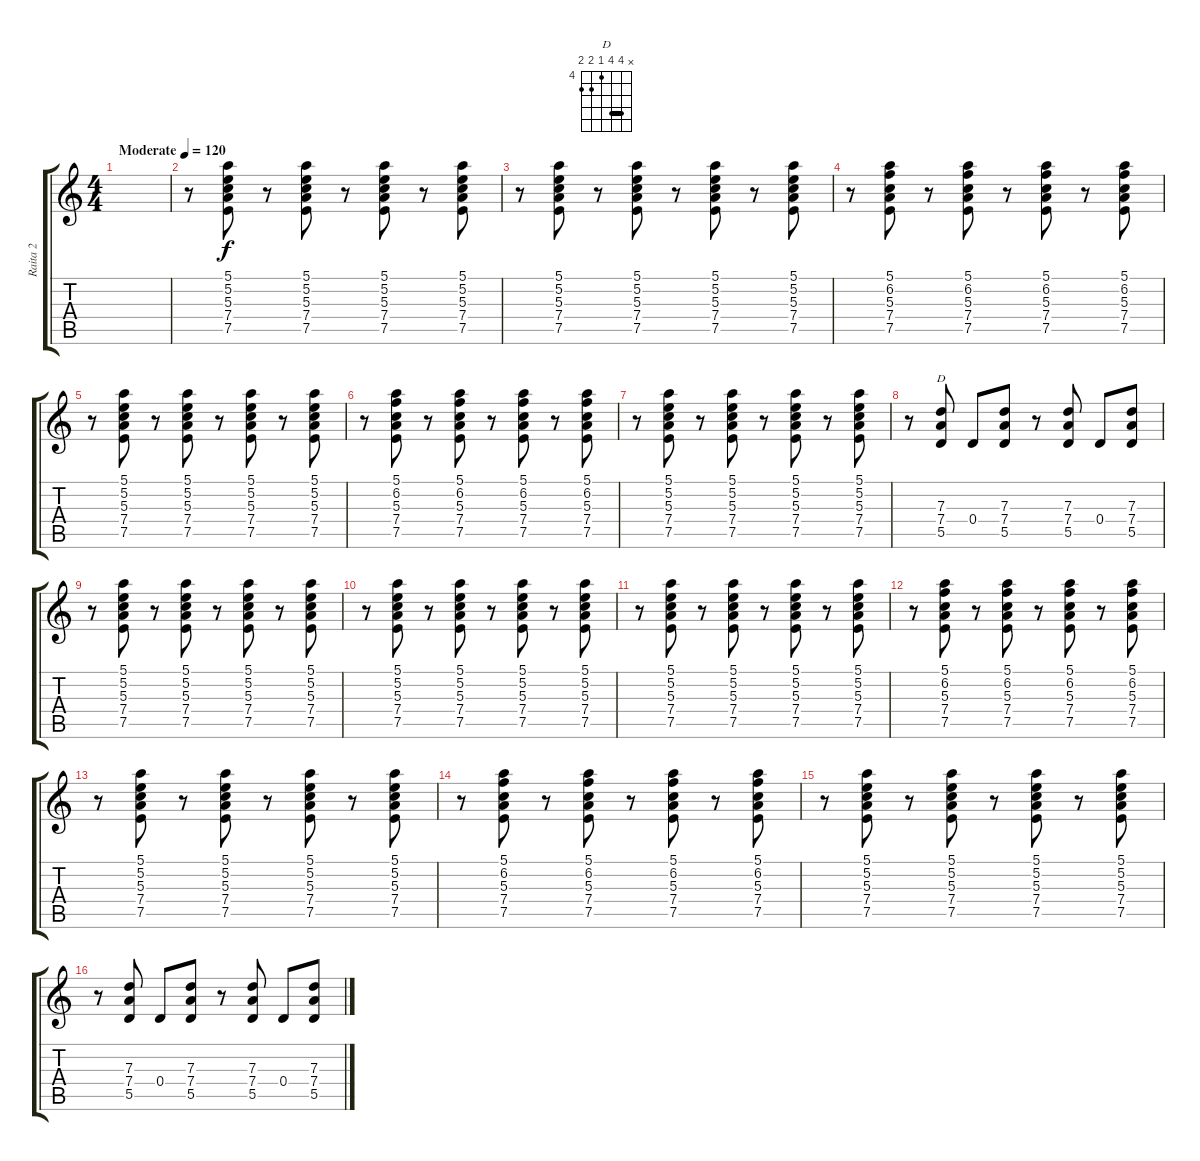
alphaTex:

\track ("Raita 2" "Raita 2") {instrument acousticguitarsteel}
\staff {score tabs}
\tuning (E4 B3 G3 D3 A2 E2) {hide}
\chord ("D" x 7 7 4 5 5) {firstfret 4 barre 7}
\ts (4 4)
\tempo (120 "Moderate")
\clef g2
\ks c
|
r.8 (5.1 5.2 5.3 7.4 7.5).8 r.8 (5.1 5.2 5.3 7.4 7.5).8 r.8 (5.1 5.2 5.3 7.4 7.5).8 r.8 (5.1 5.2 5.3 7.4 7.5).8 |
r.8 (5.1 5.2 5.3 7.4 7.5).8 r.8 (5.1 5.2 5.3 7.4 7.5).8 r.8 (5.1 5.2 5.3 7.4 7.5).8 r.8 (5.1 5.2 5.3 7.4 7.5).8 |
r.8 (5.1 6.2 5.3 7.4 7.5).8 r.8 (5.1 6.2 5.3 7.4 7.5).8 r.8 (5.1 6.2 5.3 7.4 7.5).8 r.8 (5.1 6.2 5.3 7.4 7.5).8 |
r.8 (5.1 5.2 5.3 7.4 7.5).8 r.8 (5.1 5.2 5.3 7.4 7.5).8 r.8 (5.1 5.2 5.3 7.4 7.5).8 r.8 (5.1 5.2 5.3 7.4 7.5).8 |
r.8 (5.1 6.2 5.3 7.4 7.5).8 r.8 (5.1 6.2 5.3 7.4 7.5).8 r.8 (5.1 6.2 5.3 7.4 7.5).8 r.8 (5.1 6.2 5.3 7.4 7.5).8 |
r.8 (5.1 5.2 5.3 7.4 7.5).8 r.8 (5.1 5.2 5.3 7.4 7.5).8 r.8 (5.1 5.2 5.3 7.4 7.5).8 r.8 (5.1 5.2 5.3 7.4 7.5).8 |
r.8 (7.3 7.4 5.5).8{ch "D"} 0.4.8 (7.3 7.4 5.5).8 r.8 (7.3 7.4 5.5).8 0.4.8 (7.3 7.4 5.5).8 |
r.8 (5.1 5.2 5.3 7.4 7.5).8 r.8 (5.1 5.2 5.3 7.4 7.5).8 r.8 (5.1 5.2 5.3 7.4 7.5).8 r.8 (5.1 5.2 5.3 7.4 7.5).8 |
r.8 (5.1 5.2 5.3 7.4 7.5).8 r.8 (5.1 5.2 5.3 7.4 7.5).8 r.8 (5.1 5.2 5.3 7.4 7.5).8 r.8 (5.1 5.2 5.3 7.4 7.5).8 |
r.8 (5.1 5.2 5.3 7.4 7.5).8 r.8 (5.1 5.2 5.3 7.4 7.5).8 r.8 (5.1 5.2 5.3 7.4 7.5).8 r.8 (5.1 5.2 5.3 7.4 7.5).8 |
r.8 (5.1 6.2 5.3 7.4 7.5).8 r.8 (5.1 6.2 5.3 7.4 7.5).8 r.8 (5.1 6.2 5.3 7.4 7.5).8 r.8 (5.1 6.2 5.3 7.4 7.5).8 |
r.8 (5.1 5.2 5.3 7.4 7.5).8 r.8 (5.1 5.2 5.3 7.4 7.5).8 r.8 (5.1 5.2 5.3 7.4 7.5).8 r.8 (5.1 5.2 5.3 7.4 7.5).8 |
r.8 (5.1 6.2 5.3 7.4 7.5).8 r.8 (5.1 6.2 5.3 7.4 7.5).8 r.8 (5.1 6.2 5.3 7.4 7.5).8 r.8 (5.1 6.2 5.3 7.4 7.5).8 |
r.8 (5.1 5.2 5.3 7.4 7.5).8 r.8 (5.1 5.2 5.3 7.4 7.5).8 r.8 (5.1 5.2 5.3 7.4 7.5).8 r.8 (5.1 5.2 5.3 7.4 7.5).8 |
r.8 (7.3 7.4 5.5).8 0.4.8 (7.3 7.4 5.5).8 r.8 (7.3 7.4 5.5).8 0.4.8 (7.3 7.4 5.5).8
